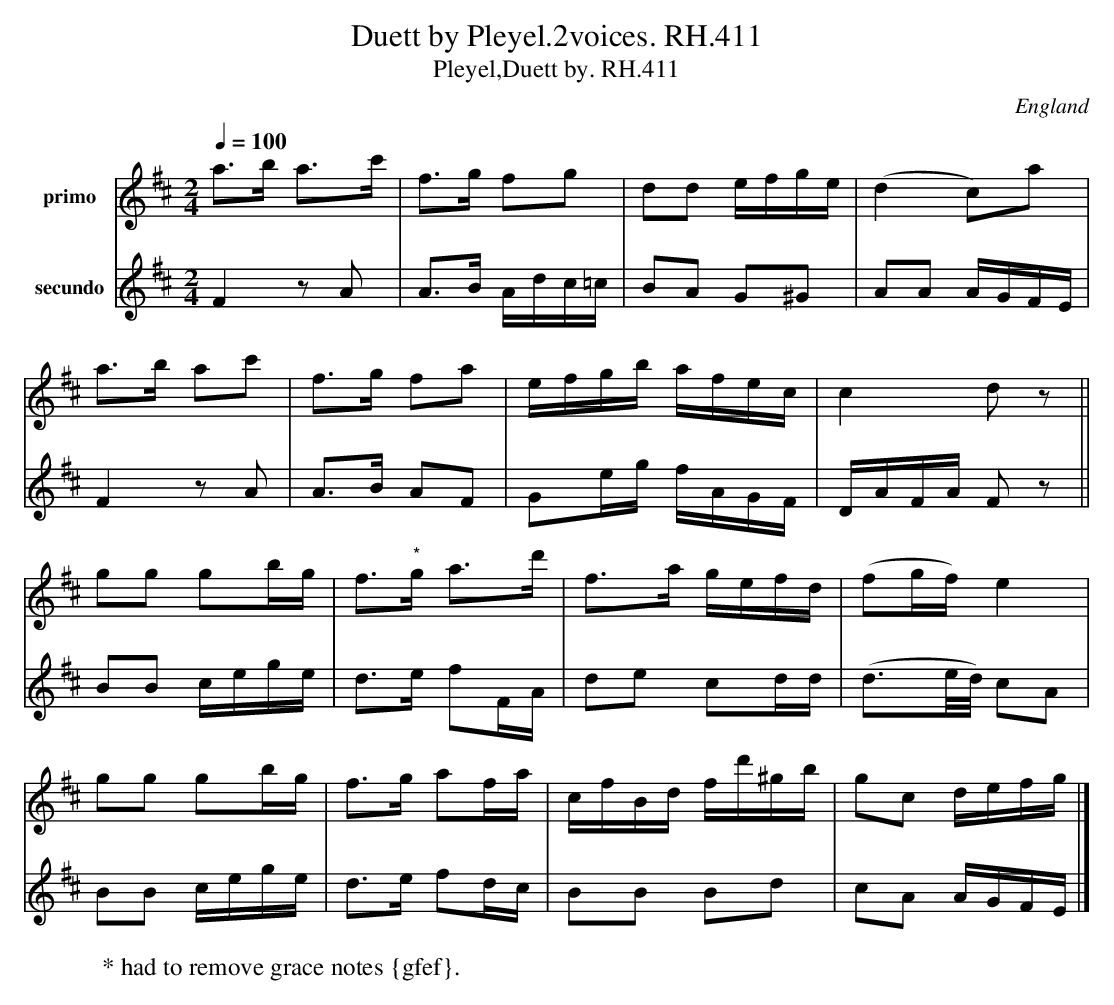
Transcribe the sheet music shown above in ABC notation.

X:1
T:Duett by Pleyel.2voices. RH.411
T:Pleyel,Duett by. RH.411
L:1/16
M:2/4
O:England
Q:1/4=100
V:1 name="primo"
V:2 name="secundo"
K:D
[V:1] a3b a3c'|f3g f2g2|d2d2 efge|(d4 c2)a2|
[V:2] F4 z2A2|A3B Adc=c|B2A2 G2^G2|A2A2 AGFE|
[V:1] a3b a2c'2|f3g f2a2|efgb afec|c4 d2z2||
[V:2] F4 z2A2|A3B A2F2|G2eg fAGF|DAFA F2z2||
[V:1] g2g2 g2bg|f3"*"g a3d'|f3a gefd|(f2gf) e4|
[V:2] B2B2 cege|d3e f2FA|d2e2 c2dd|(d3e/d/) c2A2|
[V:1] g2g2 g2bg|f3g a2fa|cfBd fd'^gb|g2c2 defg|]
[V:2] B2B2 cege|d3e f2dc|B2B2 B2d2|c2A2 AGFE|]
W:* had to remove grace notes {gfef}.
